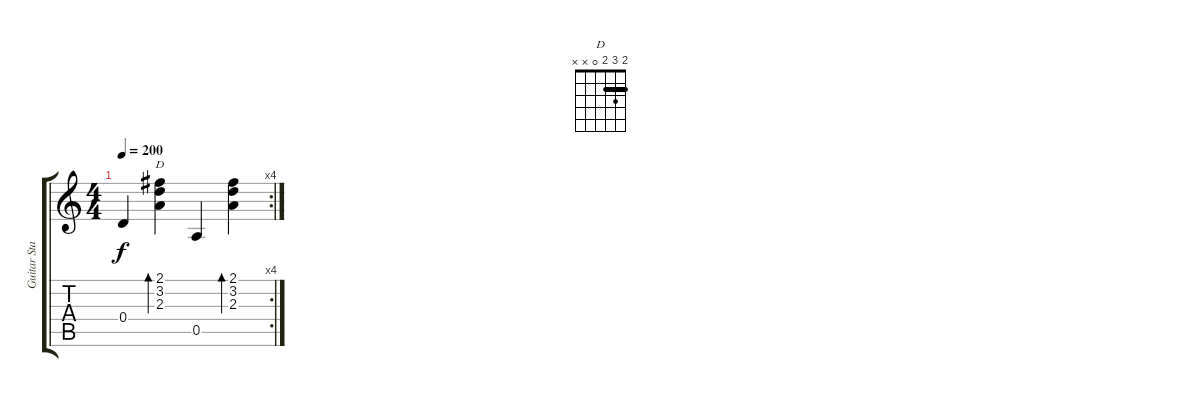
\track ("Guitar Standard" "Guitar Sta") {instrument acousticguitarsteel}
\staff {score tabs}
\tuning (E4 B3 G3 D3 A2 E2) {hide}
\chord ("D" 2 3 2 0 x x) {barre 2}
\rc 4
\ts (4 4)
\tempo 200
\clef g2
\ks c
0.4.4{dy f} (2.1 3.2 2.3).4{bd 60 ch "D"} 0.5.4 (2.1 3.2 2.3).4{bd 60}
